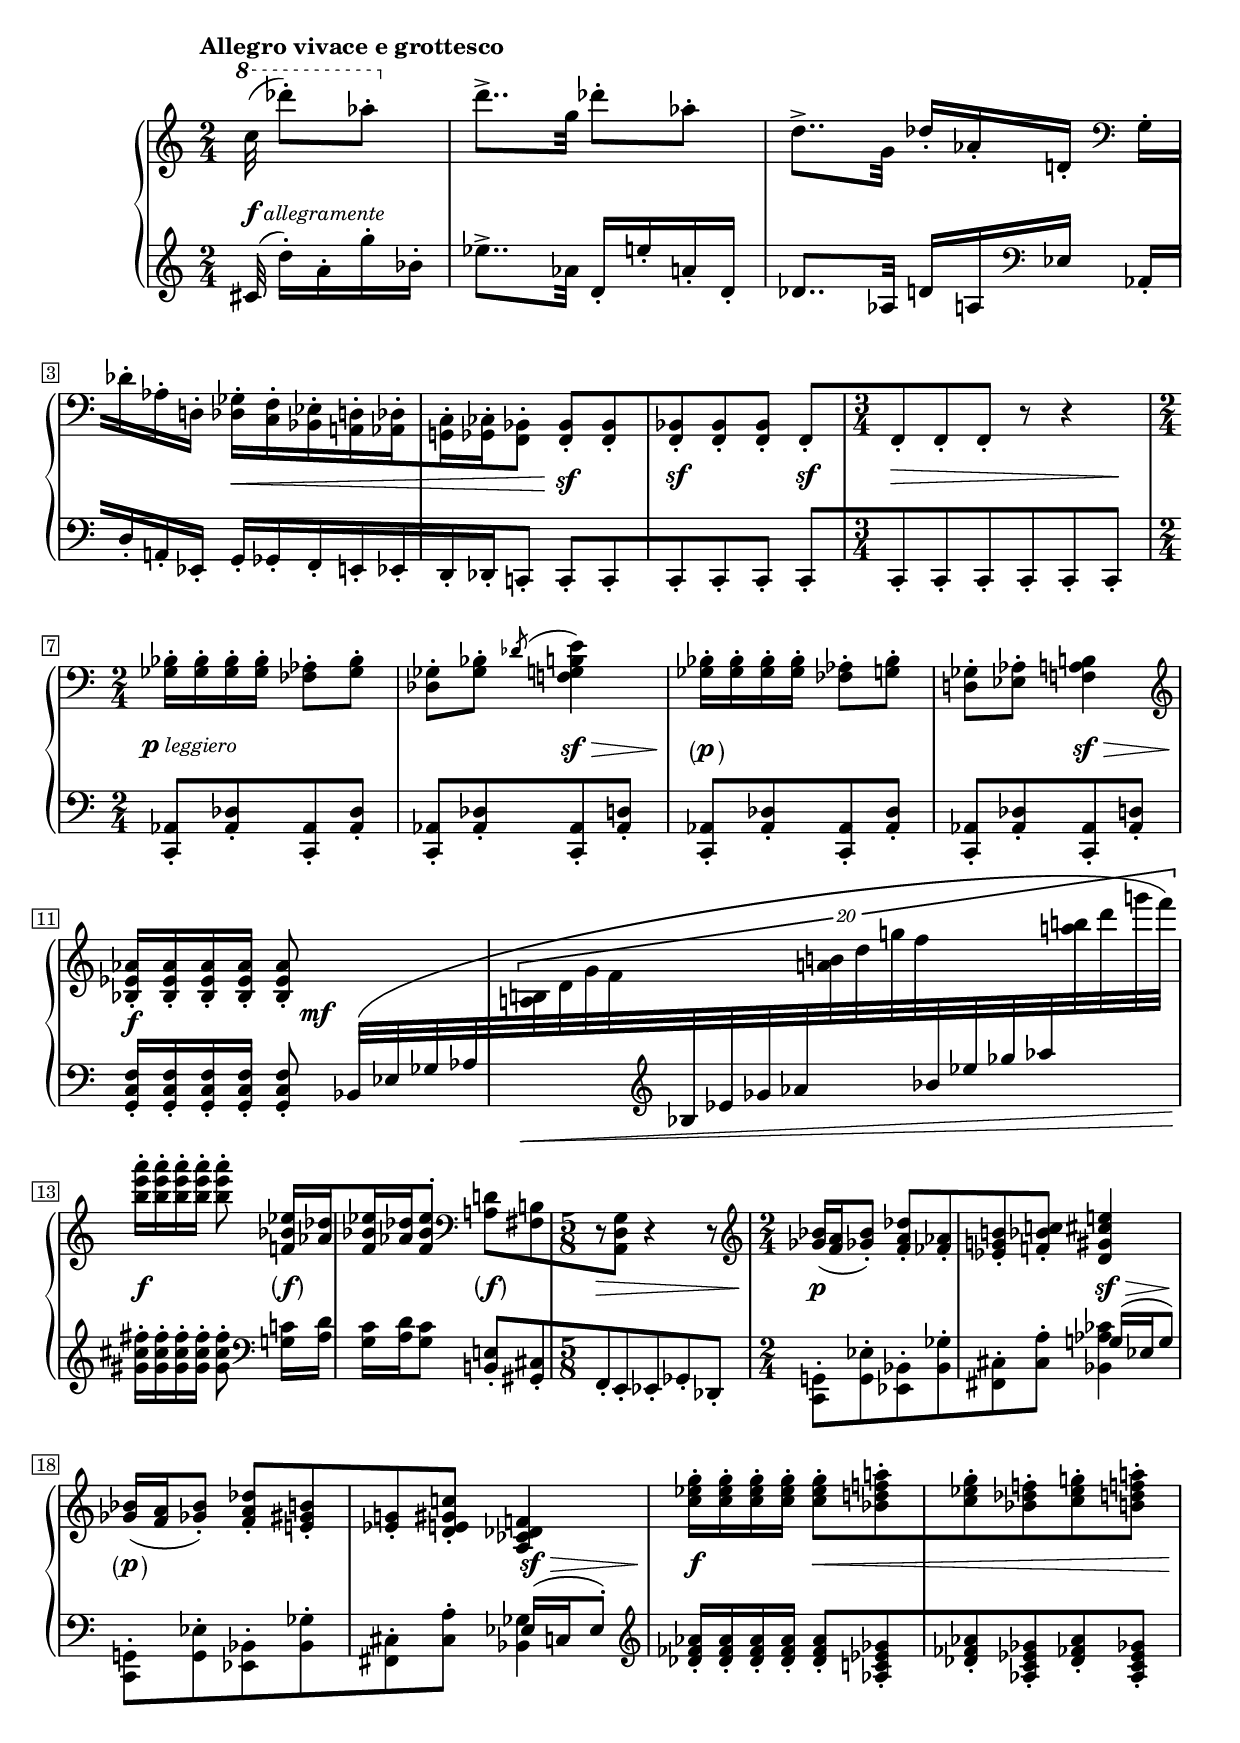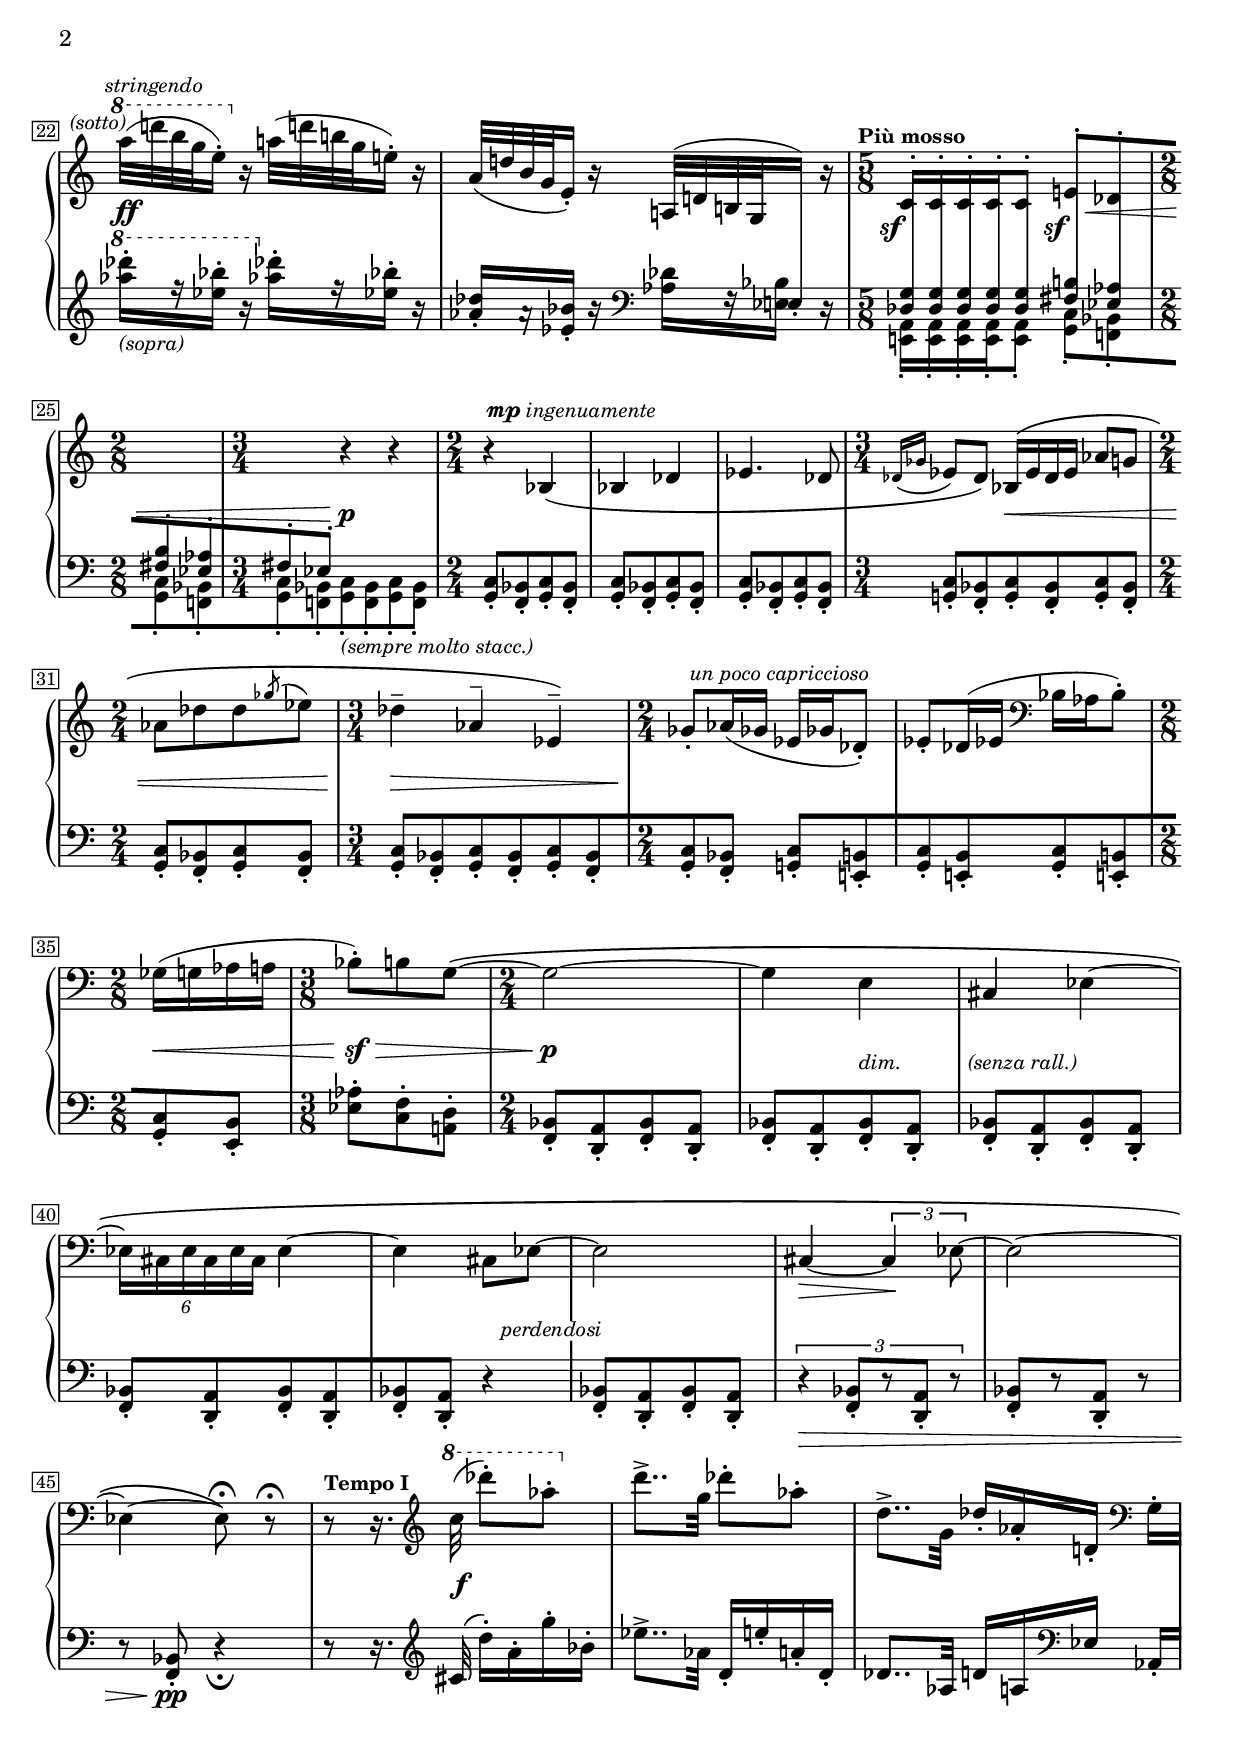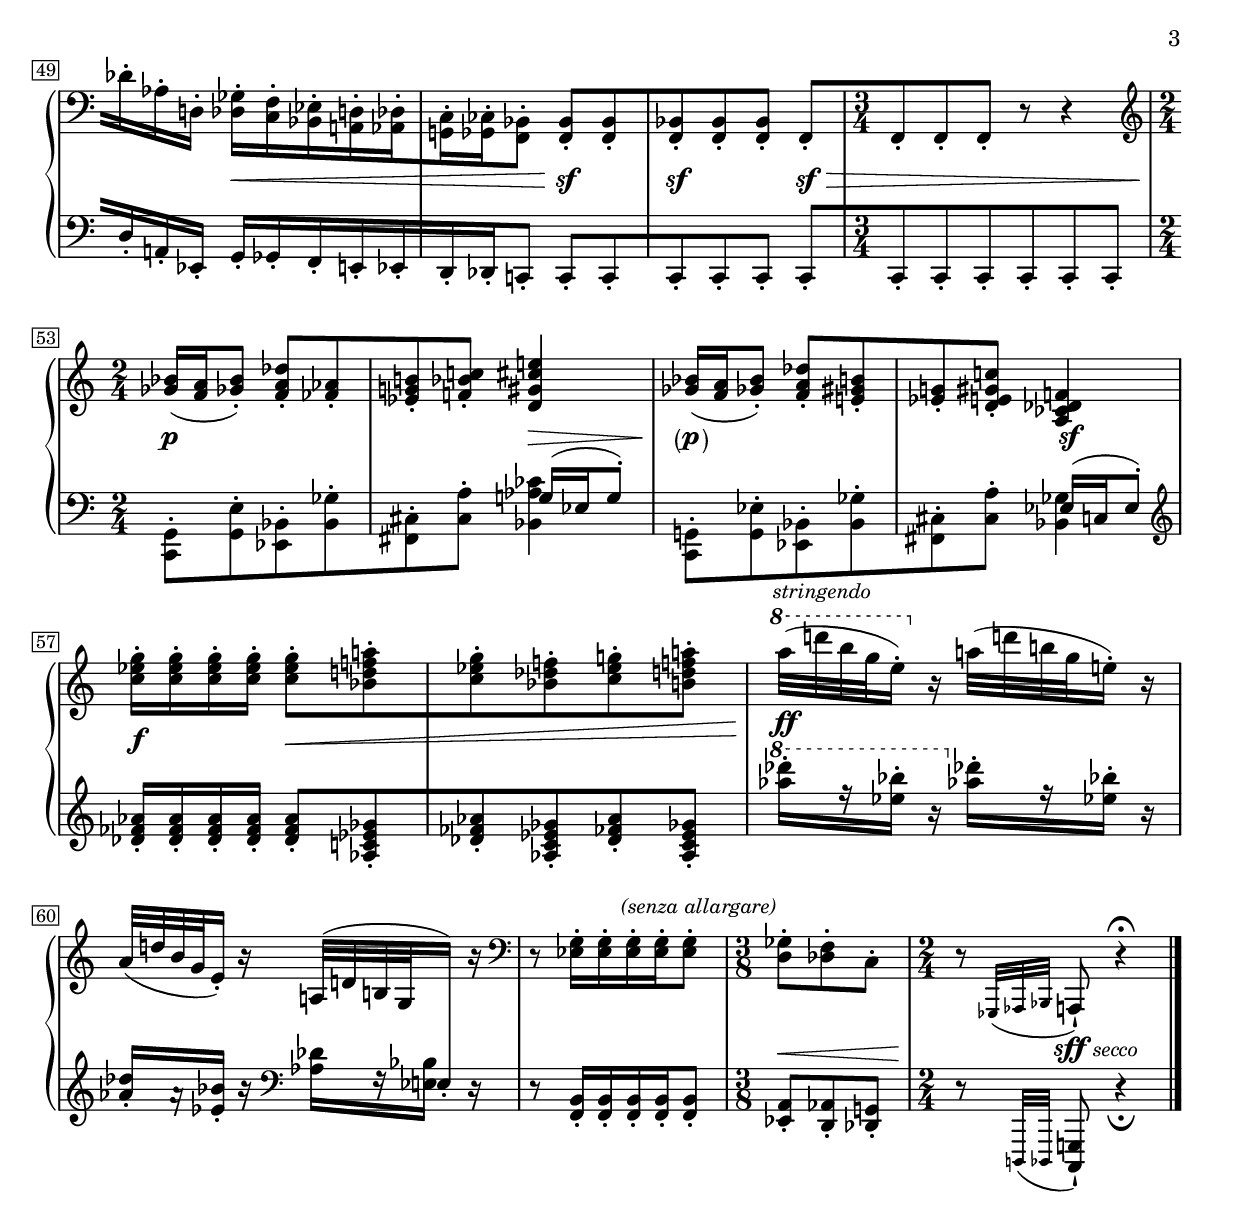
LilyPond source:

Global = {
  \key c \major
  \time 2/4
  \include "./../global.ly"
}

bottom = \change Staff = "lower"
top = \change Staff = "upper"

Sopran = \context Voice = "one" \relative c'' {
  \voiceOne
  \override MultiMeasureRest.staff-position = #0
  \override Rest.staff-position = #0
  \override DynamicText.Y-offset = #-2.4
  \override Hairpin.Y-offset = #-2

  \stemNeutral\slurNeutral
  \tempo \markup { \bold "Allegro vivace e grottesco" }
  \partial 32*9 \ottava 1 c'32( des'8^.) aes^. \ottava 0
  %1
  | d,8..^> g,32 des'8^. aes^.
  | d,8..^> g,32
    des'16_.[ aes_. d,_.]
    \set subdivideBeams = ##t
    \set baseMoment = #(ly:make-moment 1/4)
    %\set beatStructure = 1,3,2,2
    \clef bass \stemDown g,16-.[
    \break
  | des'-. aes-. d,-.] <des ges>-.[\< <c f>-. <bes ees>-. <a d!>-. <aes des>-.
  | <g c>-. <ges ces>-. <f bes>8-.] \stemUp <f bes>_.[\!\sf q_.
    \set subdivideBeams = ##t
  %5
  | q_. q_. q_.] f_.[
  | \time 3/4
    \override Hairpin.Y-offset = #-3.5
    \once\override Hairpin.X-offset = #-2.5
    f_. f_. f_.] r8 r4
  | \time 2/4 \stemDown
    <ges' bes>16-.[ q-. q-. q-.] <fes aes>8-.[ <ges bes>-.]
  | <des ges>-.[ <ges bes>-.] \stemUp \acciaccatura des'8
    \stemDown <f,! g b! e>4
  | <ges bes>16-.[ q-. q-. q-.] <fes aes>8-.[ <g bes>-.]
  %10
  | <d! ges>-.[ <ees aes>-.] <f a! b>4
  | \clef treble
    \stemUp <bes ees aes>16_.[\f q_. q_. q_.]
    \override Staff.TextScript.extra-offset = #'(-1.5 . -2.5)
    <bes ees aes>8_. s
  | s1*1/2
  | \stemNeutral <b'' e a>16-.[ q-. q-. q-.] <b e a>8-.
    \stemUp <f, bes ees>16[ <aes des>
  | <f bes ees> <aes des> <f bes ees>8^.]
    \clef bass \stemDown <a, d>8[ <fis b>
  %15
  | \time 5/8 r8 <a, d g>] r4 r8 \clef treble
  | \time 2/4 \stemUp <ges'' bes>16[( <f a> <ges bes>8_.]) <f a des>_.[ <fes aes>_.
  | <ees g b!>_. <f! bes c>_.] <d gis cis e>4
  | <ges bes>16[( <f a> <ges bes>8_.]) <f a des>_.[ <e gis b!>_.
  | <ees g!>_. <d e! gis c>_.] <a ces des f>4
  %20
  | \stemDown <c' ees g>16-.[ q-. q-. q-.]
    <c ees g>8-.[ <bes d f a>-.
  | <c ees g>-. <bes des f>-. <c ees g>-. <b d! f a>-.]
    \break
  | \ottava 1
    \once\override Staff.TextScript.extra-offset = #'(-4.8 . -3.8)
    a''32[(^\markup { \small "(sotto)" }
    \once\override Staff.TextScript.extra-offset = #'(-4.5 . -2)
    d^\markup { \small "stringendo" } b g e16-.])
    \ottava 0
    r16 a,32[( d b g e16-.]) r16
  | \stemUp a,32[( d b g e16_.)] r16
    \once\override Beam.positions = #'(1.5 . 1.2)
    a,32[^( d b g \bottom e16_.)] \top \once\override Voice.Rest.X-offset = #1 r16
  | \tempo \markup { \small\bold "Più mosso" }
    \time 5/8
    c'16-.[ c-. c-. c-. c8-.] e-.[ des-.
    \break
  %25
  | \time 2/8 \bottom <fis, b>-. <ees aes>-.
  | \time 3/4 fis-. ees-.] \top r4 r
  | \tempo \markup {
      \hspace #4
      \small \dynamic mp \normal-text \italic\small "ingenuamente"
    }
    \time 2/4 r4 bes'_\(
  | bes des
  | ees4. des8
  %30
  | \time 3/4
    \acciaccatura { des16[ ges] } ees8[ des]\) bes16[\( ees des ees] aes8[ g]
  | \time 2/4 \stemDown aes[ des des \stemUp \acciaccatura ges8 \stemDown ees]
  | \time 3/4 \stemNeutral des4^- aes^- ees^-\)
  | \tempo \markup {
      \hspace #5
      \normal-text\italic\small "un poco capriccioso"
    }
    \time 2/4 ges8_.[ aes16( ges] ees16[ ges des8_.)]
  | ees_.[ des16( ees] \clef bass bes[ aes bes8^.])
    \break
  %35
  | \time 2/8 ges16( g! aes a!
  | \time 3/8 bes8^.) b! g~\(
  | \time 2/4 g2~
  | g4 e
  | cis ees~
  %40
  | \tupletDown\tuplet 6/4 { ees!16 cis ees cis ees cis } ees4~
  | ees cis8[ ees~]
  | ees2
  | \once\override Hairpin.Y-offset = #1
    cis4_~\> \tupletUp\tuplet 3/2 { cis4\! ees8~ }
  | ees2~
  %45
  | 4~ 8\)\fermata r\fermata
  | \tempo \markup { \small\bold "Tempo I" }
    r8 r16. \clef treble \ottava 1 c'''32( des'8^.) aes^. \ottava 0

  | d,8..^> g,32 des'8^. aes^.
  | d,8..^> g,32
    des'16_.[ aes_. d,_.]
    \set subdivideBeams = ##t
    \set baseMoment = #(ly:make-moment 1/4)
    %\set beatStructure = 1,3,2,2
    \clef bass \stemDown g,16-.[
    \break
  | des'-. aes-. d,-.] <des ges>-.[ <c f>-. <bes ees>-. <a d!>-. <aes des>-.
  %50
  | <g c>-. <ges ces>-. <f bes>8-.] \stemUp <f bes>_.[ q_.
    \set subdivideBeams = ##t
  | q_. q_. q_.] f_.[
  | \time 3/4 f_. f_. f_.] r8 r4
    \clef treble
  | \time 2/4 <ges'' bes>16[( <f a> <ges bes>8_.)] <f a des>8_.[ <fes aes>_.
  | <ees g b!>_. <f! bes c>_.] <d gis cis e>4
  %55
  | <ges bes>16[( <f a> <ges bes>8_.]) <f a des>_.[ <e gis b!>_.
  | <ees g!>_. <d e! gis c>_.] <a ces des f>4
  | \stemDown <c' ees g>16-.[ q-. q-. q-.] <c ees g>8-.[ <bes d f a>-.
  | <c ees g>-. <bes des f>-. <c ees g>-. <b d! f a>-.]
  | \ottava 1
    \once\override Staff.TextScript.extra-offset = #'(-0.5 . 0.5)
    a''32[(^\markup {
      \italic\small "stringendo"
    }
    d b g e16-.])
    \ottava 0
    r16 a,32[( d b g e16-.]) r16
  %60
  | \stemUp a,32[( d b g e16_.)] r16
    \once\override Beam.positions = #'(1.5 . 1.2)
    a,32[^( d b g \bottom e16_.)] \top \once\override Voice.Rest.X-offset = #1 r16
  |  \set subdivideBeams = ##f
     \clef bass r8 \stemDown <ees g>16-.[ q-.
     \once\override Staff.TextScript.extra-offset = #'(-0.5 . 0.5)
     q-.^\markup {
       \italic\small "(senza allargare)"
     }
     q-. <ees g>8-.]
  | \time 3/8 <d ges>-.[ <des f>-. c-.]
  | \time 2/4 r8
    \appoggiatura {
      \override Stem.details.beamed-lengths = #'(5.8)
      \stemUp ges,32[ aes bes]
    } a8_! r4\fermata
  \fine
}

Tenor = \context Voice = "three" \relative c' {
  \voiceThree
  \override MultiMeasureRest.staff-position = #0
  \override Rest.staff-position = #0
  \partial 32*9 s32*9
  %1
  | s2*5
  | s1*3/4
  | s2*8
  | s1*5/8
  | s2
  | s4 g16[( ees g8)]
  | s2
  | s4 ees16[( c! ees8-.)]
  | s2*4
  %24
  | \stemUp
    \omit Beam
    \crossStaff {
      <des g>16[ q q q <des g>8] <fis b> <ees aes>
    }
    \undo\omit Beam
  | s1*2/8
  | s1*3/4
  | s1*1/2*3
  | s1*3/4
  | s1*1/2
  | s1*3/4
  | s1*1/2*2
  | s1*2/8
  | s1*3/8
  | s1*1/2*9
  %46 (Tempo I)
  | s1*1/2*6
  | s1*3/4
  | s1*1/2
  %54
  | s4 g16[( ees g8-.])
  | s2
  | s4 ees16[( c! ees8-.])
}

Bass = \context Voice = "four" \relative c' {
  \voiceFour
  \override MultiMeasureRest.staff-position = #0
  \override Rest.staff-position = #0
  \stemNeutral\slurNeutral
  \partial 32*9 \clef treble cis32( d'16^.)[ a^. g'^. bes,^.]
  %1
  | ees8..^> aes,32 d,16-.[ e'!-. a,!-. d,-.]
  | des8.. aes32 d!16[ a! \clef bass ees] aes,-.[
  | d-. a!-. ees-.] g-.[ ges-. f-. e-. ees-.
  | d-. des-. c8-.] c-.[ c-.
  %5
  | c-. c-. c-.] c-.[
  | \time 3/4 c-. c-. c-. c-. c-. c-.]
  | \time 2/4 <c aes'>-.[ <aes' des>-. <c, aes'>-. <aes' des>-.]
  | <c, aes'>-.[ <aes' des>-. <c, aes'>-. <aes' d>-.]
  | <c, aes'>-.[ <aes' des>-. <c, aes'>-. <aes' des>-.]
  %10
  | <c, aes'>-.[ <aes' des>-. <c, aes'>-. <aes' d>-.]
  | <g c f>16-.[ q-. q-. q-.] <g c f>8-.
    \stemUp
    \once\override Beam.positions = #'(5.8 . 9)
    \once\shape #'((0 . 0) (0 . 2) (0 . 1) (0 . 0)) PhrasingSlur
    bes32[^\( ees ges aes
  | \tupletUp\tuplet 20/16 {
      \override Hairpin.Y-offset = #0
      \once\override Hairpin.rotation = #'(2 -1 0)
      \top\stemDown <a b>32\< d g f \bottom\stemUp \clef treble bes, ees ges aes
      \top\stemDown <a b> d g f \bottom\stemUp bes, ees ges aes \top\stemDown <a b> d g f]\)\!
    }
    \bottom
  | \stemNeutral <gis,, cis fis>16^.[ q^. q^. q^.] <gis cis fis>8^.
    \clef bass <g, c>16[ <a d>]
  | <g c> <a d> <g c>8] \stemUp <b, e>-.[ <gis cis>-.
  %15
  | f-. e-. ees-. ges-. des-.]
  | \stemDown <c g'>^.[ <g' ees'>^. <ees bes'>^. <bes' ges'>^.
  | <fis cis'>^. <cis' a'>^.] <bes aes' ces>4
  | <c, g'!>8^.[ <g' ees'>^. <ees bes'>^. <bes' ges'>^.
  | <fis cis'>^. <cis' a'>^.] <bes ges'>4
  %20
  | \clef treble \stemUp <des' fes aes>16-.[ q-. q-. q-.] <des fes aes>8-.[ <aes c ees ges>-.
  | <des fes aes>-. <aes c ees ges>-. <des fes aes>-. <aes c ees ges>-.]
  | \stemDown \ottava 1
    <aes''' des>16^.[_\markup { \small "(sopra)"
    }
    f\rest <ees bes'>^.] r16
    \ottava 0
    <aes, des>16^.[ f\rest <ees bes'>^.] r16
  | \stemUp <aes, des>16-.[ a\rest <ees bes'>-.] r16
    \clef bass \stemDown
    <aes, des>16[ f\rest <ees bes'>] \once\override Voice.Rest.X-offset = #1 r16
  | \time 5/8 <e,! a>16-.[ q-. q-. q-. <e a>8-.] <g c>8-.[ <f bes>-.
  %25
  | \time 2/8 <g c>-. <f bes>-.
  | \time 3/4 <g c>-. <f bes>-. <g c>-._\markup {
      \italic\small "(sempre molto stacc.)"
    }
    <f bes>-. <g c>-. <f bes>-.]
  | \stemUp \time 2/4 <g c>-.[ <f bes>-. <g c>-. <f bes>-.]
  | <g c>-.[ <f bes>-. <g c>-. <f bes>-.]
  | <g c>-.[ <f bes>-. <g c>-. <f bes>-.]
  %30
  | \time 3/4
    % workaround to avoid two time signes (why?)
    \grace { \hideNotes c16 c \unHideNotes }
    <g' c>8-.[ <f bes>-. <g c>-. <f bes>-. <g c>-. <f bes>-.]
  | \time 2/4 <g c>-.[ <f bes>-. <g c>-. <f bes>-.]
  | \time 3/4 <g c>-.[ <f bes>-. <g c>-. <f bes>-. <g c>-. <f bes>-.
  | <g c>-. <f bes>-.] <g c>-.[ <e b'!>-.
  | <g c>-. <e b'>-. <g c>-. <e b'>-.
  %35
  | \time 2/8 <g c>-. <e b'>-.]
  | \time 3/8 \stemDown <ees' aes>^.[ <c f>^. <a d>^.]
  | \time 2/4 \stemUp <f bes>-.[ <d a'>-. <f bes>-. <d a'>-.]
  | <f bes>-.[ <d a'>-. <f bes>-. <d a'>-.]
  | <f bes>-.[ <d a'>-. <f bes>-. <d a'>-.]
  %40
  | <f bes>-.[ <d a'>-. <f bes>-. <d a'>-.
  | <f bes>-. <d a'>-.] r4
  | <f bes>8-.[ <d a'>-. <f bes>-. <d a'>-.]
  | \tupletUp\tuplet 3/2 { r4_\> <f bes>8-.[ r <d a'>-.] r }
  | <f bes>8-.[ r <d a'>-.] r
  %45
  | r <f bes>8-.\!\pp r4\fermata
  | r8 r16. \stemNeutral \clef treble cis''32( d'16^.)[ a^. g'^. bes,^.]
  | ees8..^> aes,32 d,16-.[ e'!-. a,!-. d,-.]
  | des8.. aes32 d!16[ a! \clef bass ees] aes,-.[
  | d-. a!-. ees-.] g-.[ ges-. f-. e-. ees-.
  %50
  | d-. des-. c8-.] c-.[ c-.
  | c-. c-. c-.] c-.[
  | \time 3/4 c-. c-. c-. c-. c-. c-.]
  | \time 2/4 \stemDown <c g'>^.[ <g' e'>^. <ees bes'>^. <bes' ges'>^.
  | <fis cis'>^. <cis' a'>^.] <bes aes' ces>4
  %55
  | <c, g'!>8^.[ <g' ees'>^. <ees bes'>^. <bes' ges'>^.
  | <fis cis'>^. <cis' a'>^.] <bes ges'>4
  | \clef treble \stemUp <des' fes aes>16-.[ q-. q-. q-.] <des fes aes>8-.[ <aes c ees ges>-.
  | <des fes aes>-. <aes c ees ges>-. <des fes aes>-. <aes c ees ges>-.]
  | \stemDown \ottava 1 <aes''' des>16^.[ f\rest <ees bes'>^.] r16 \ottava 0
    <aes, des>16^.[ f\rest <ees bes'>^.] r16
  %60
  | \stemUp <aes, des>16-.[ a\rest <ees bes'>-.] r16
    \clef bass \stemDown
    <aes, des>16[ f\rest <ees bes'>] \once\override Voice.Rest.X-offset = #1 r16
  | r8 \stemUp <f, b>16-.[ q-. q-. q-. <f b>8-.]
  | \time 3/8 <ees a>-.[ <d aes'>-. <des g>-.]
  | \override Stem.details.beamed-lengths = #'(8.5)
    \time 2/4 r8 \appoggiatura { d,!32[ des] } <c g'>8_! r4\fermata
  \fine
}

centerDynamics = {
  \override Parentheses.font-size = #1
  \partial 32*9 s32(_\markup {
      \dynamic f \small "allegramente"
    } s4
  | s2*4
  %5
  | s8\sf s4 s8\sf
  | s8\> s8 s8 s8 s8 s8\!
  | \once\override Staff.TextScript.extra-offset = #'(-2 . 1.5)
    s8_\markup { \dynamic p \small "leggiero" } s4.
  | s4 s4\sf\>
  | s4\! \parenthesize\p s4
  %10
  | s4 s4\sf\>
  | s4\! s16 s8.\mf
  | s2
  | s4\f s8 s\parenthesize\f
  | s4 s4\parenthesize\f
  %15
  | s8\> s2
  | s8\!\p s4.
  | s4 s4\sf\>
  | s8\!\parenthesize\p s4.
  | s4 s4\sf\>
  %20
  | s8\!\f s s\< s
  | s2
  | s2\!\ff
  | s2
  | s4.-\markup { \hspace #-2 \dynamic sf }
    \after 16 \< s4-\markup { \hspace #-2 \dynamic sf }
  %25
  | s4
  | s4 s4\!\p s4
  | s2*3
  %30
  | s4 s4\< s4
  | s2
  | s4\!\> s2
  | s4\! s4
  | s2
  %35
  | \override Hairpin.to-barline = ##f
    s4\<
  | s8\!\sf\> s4
  | s4\!\p s4
    \override Hairpin.to-barline = ##t
  | s4 s4-\markup { \italic\small "dim." }
  | s4-\markup { \hspace #-1.5 \italic\small "(senza rall.)" } s4
  %40
  | s2
  | s4 s4_\markup {
      \hspace #1.8 \whiteout
      \italic\small "perdendosi"
    }
  | s2*4
  %46
  | s8 s16. s32\f s4
  | s2*2
  | s8. s16\< s4
  %50
  | s4 s4\!\sf
  | s8\sf s4 s8\sf\>
  | s2.
  | s2\!\p
  | s4 s4\>
  %55
  | s4\!\parenthesize\p s4
  | s4 s4\sf
  | s4-\markup { \dynamic f }
    \override Hairpin.Y-offset = #-2
    \once\override Hairpin.rotation = #'(2 -1 0) s4\<
  | s2
  | s4\!\ff s4
  %60
  | s2*2
  | s8\< s4
  | s8\! s8-\markup { \hspace #-1.4 \dynamic sff \italic\small "secco" }

}

\score {
  \new PianoStaff
  <<
    \accidentalStyle Score.piano
    \context Staff = "upper" <<
      \set Staff.midiInstrument = #"acoustic grand"
      \Global
      \clef treble
      \Sopran
    >>
    \context Dynamics <<
      \Global \centerDynamics
    >>
    \context Staff = "lower" <<
      \set Staff.midiInstrument = #"acoustic grand"
      \Global
      \clef bass
      \Tenor
      \Bass
    >>
  >>
  \header {
    %composer = "Alfredo Casella"
    %opus = "Op. 31"
    title = \markup {
      \fill-line {
        \center-column {
          \line { "II. ANTIGRAZIOSO" }
          \null\null
        }
      }
    }
    subtitle = #f
  }
  \layout {
    \context {
      \PianoStaff
      \consists "Span_stem_engraver"
      % More space between staves in the same PianoStaff
      \override StaffGrouper.staff-staff-spacing.minimum-distance = 12
      \override TextScript.font-shape = #'italic
    }
  }
  \midi {
    \tempo 4 = 100
  }
}
